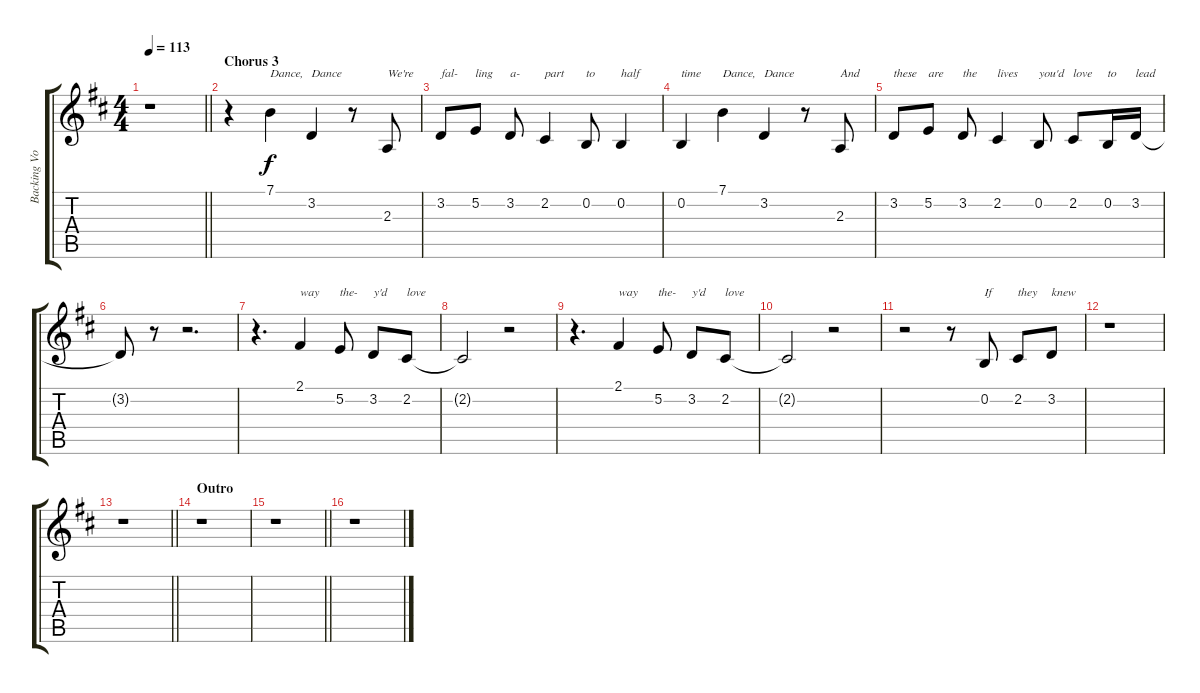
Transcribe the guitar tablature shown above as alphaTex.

\track ("Backing Vocals" "Backing Vo") {instrument bassoon}
\staff {score tabs}
\tuning (E4 B3 G3 D3 A2 E2) {hide}
\ts (4 4)
\tempo 113
\clef g2
\barLineRight lightlight
\ks d
r.1{dy f} |
\section ("" "Chorus 3")
r.4 7.1.4{txt "Dance,"} 3.2.4{txt "Dance"} r.8 2.3.8{txt "We're"} |
3.2.8{txt "fal-"} 5.2.8{txt "ling"} 3.2.8{txt "a-"} 2.2.4{txt "part"} 0.2.8{txt "to"} 0.2.4{txt "half"} |
0.2.4{txt "time"} 7.1.4{txt "Dance,"} 3.2.4{txt "Dance"} r.8 2.3.8{txt "And"} |
3.2.8{txt "these"} 5.2.8{txt "are"} 3.2.8{txt "the"} 2.2.4{txt "lives"} 0.2.8{txt "you'd"} 2.2.8{txt "love"} 0.2.16{txt "to"} 3.2.16{txt "lead"} |
3.2{t}.8 r.8 r.2{d} |
r.4{d} 2.1.4{txt "way"} 5.2.8{txt "the-"} 3.2.8{txt "y'd"} 2.2.8{txt "love"} |
2.2{t}.2 r.2 |
r.4{d} 2.1.4{txt "way"} 5.2.8{txt "the-"} 3.2.8{txt "y'd"} 2.2.8{txt "love"} |
2.2{t}.2 r.2 |
r.2 r.8 0.2.8{txt "If"} 2.2.8{txt "they"} 3.2.8{txt "knew"} |
r.1 |
\barLineRight lightlight
r.1 |
\section ("" "Outro")
r.1 |
\barLineRight lightlight
r.1 |
r.1
